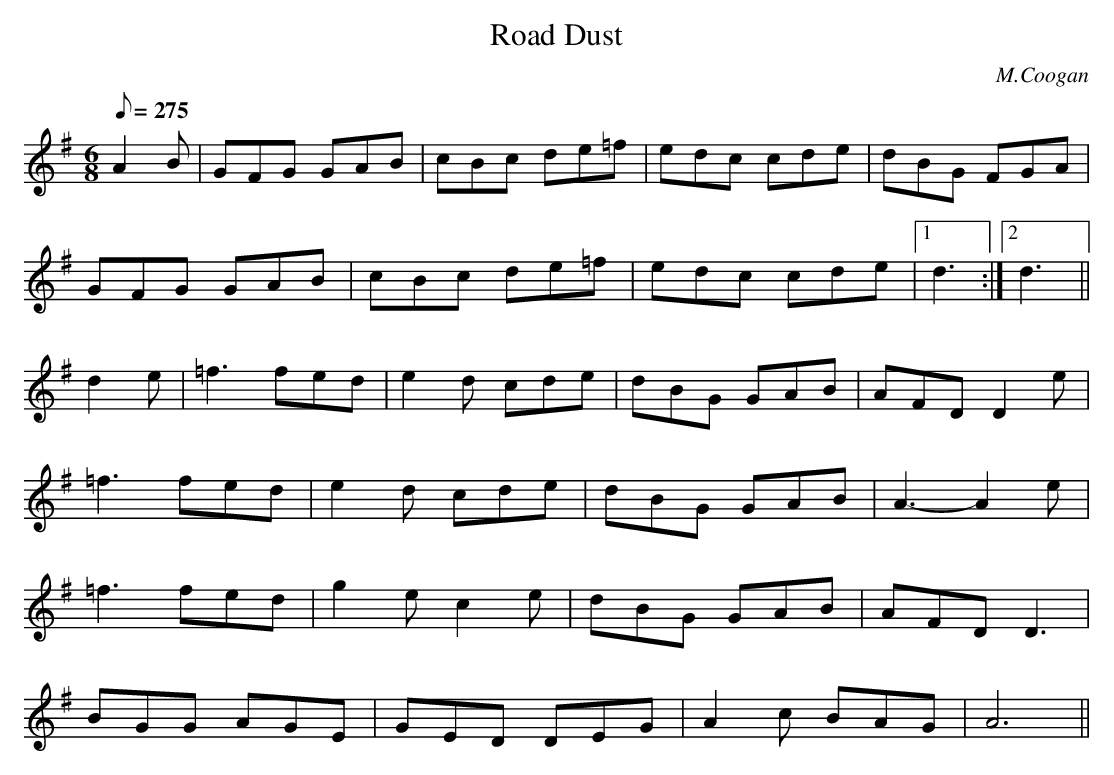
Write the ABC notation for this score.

X:1
T: Road Dust
C: M.Coogan
L: 1/8
M: 6/8
Q: 275
K: G
A2B | GFG GAB | cBc de=f | edc cde | dBG FGA |
GFG GAB | cBc de=f | edc cde |1 d3 :|2 d3 ||
d2e | =f3 fed | e2d cde | dBG GAB | AFD D2e |
=f3 fed | e2d cde | dBG GAB | A3-A2e |
=f3 fed | g2e c2e | dBG GAB | AFD D3 |
BGG AGE | GED DEG | A2c BAG | A6 ||
